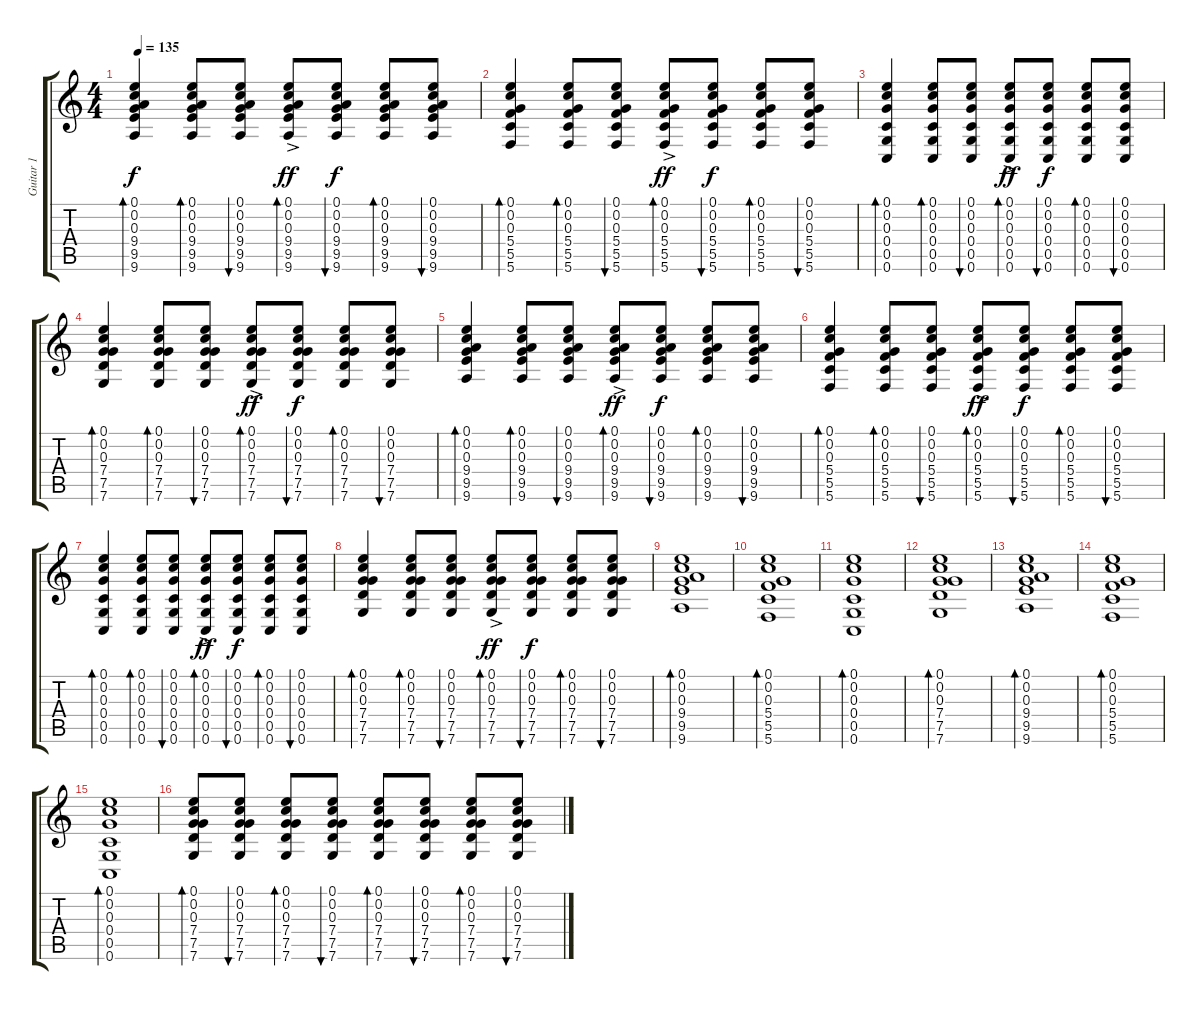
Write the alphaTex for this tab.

\track ("Guitar 1" "Guitar 1") {instrument acousticguitarsteel}
\staff {score tabs}
\tuning (E4 C4 G3 C3 G2 C2) {hide}
\ts (4 4)
\tempo 135
\clef g2
\ks c
(0.1 0.2 0.3 9.4 9.5 9.6).4{bd 60 dy f} (0.1 0.2 0.3 9.4 9.5 9.6).8{bd 60} (0.1 0.2 0.3 9.4 9.5 9.6).8{bu 60} (0.1{ac} 0.2{ac} 0.3{ac} 9.4{ac} 9.5{ac} 9.6{ac}).8{bd 60 dy ff} (0.1 0.2 0.3 9.4 9.5 9.6).8{bu 60 dy f} (0.1 0.2 0.3 9.4 9.5 9.6).8{bd 60} (0.1 0.2 0.3 9.4 9.5 9.6).8{bu 60} |
(0.1 0.2 0.3 5.4 5.5 5.6).4{bd 60} (0.1 0.2 0.3 5.4 5.5 5.6).8{bd 60} (0.1 0.2 0.3 5.4 5.5 5.6).8{bu 60} (0.1{ac} 0.2{ac} 0.3{ac} 5.4{ac} 5.5{ac} 5.6{ac}).8{bd 60 dy ff} (0.1 0.2 0.3 5.4 5.5 5.6).8{bu 60 dy f} (0.1 0.2 0.3 5.4 5.5 5.6).8{bd 60} (0.1 0.2 0.3 5.4 5.5 5.6).8{bu 60} |
(0.1 0.2 0.3 0.4 0.5 0.6).4{bd 60} (0.1 0.2 0.3 0.4 0.5 0.6).8{bd 60} (0.1 0.2 0.3 0.4 0.5 0.6).8{bu 60} (0.1{ac} 0.2{ac} 0.3{ac} 0.4{ac} 0.5{ac} 0.6{ac}).8{bd 60 dy ff} (0.1 0.2 0.3 0.4 0.5 0.6).8{bu 60 dy f} (0.1 0.2 0.3 0.4 0.5 0.6).8{bd 60} (0.1 0.2 0.3 0.4 0.5 0.6).8{bu 60} |
(0.1 0.2 0.3 7.4 7.5 7.6).4{bd 60} (0.1 0.2 0.3 7.4 7.5 7.6).8{bd 60} (0.1 0.2 0.3 7.4 7.5 7.6).8{bu 60} (0.1{ac} 0.2{ac} 0.3{ac} 7.4{ac} 7.5{ac} 7.6{ac}).8{bd 60 dy ff} (0.1 0.2 0.3 7.4 7.5 7.6).8{bu 60 dy f} (0.1 0.2 0.3 7.4 7.5 7.6).8{bd 60} (0.1 0.2 0.3 7.4 7.5 7.6).8{bu 60} |
(0.1 0.2 0.3 9.4 9.5 9.6).4{bd 60} (0.1 0.2 0.3 9.4 9.5 9.6).8{bd 60} (0.1 0.2 0.3 9.4 9.5 9.6).8{bu 60} (0.1{ac} 0.2{ac} 0.3{ac} 9.4{ac} 9.5{ac} 9.6{ac}).8{bd 60 dy ff} (0.1 0.2 0.3 9.4 9.5 9.6).8{bu 60 dy f} (0.1 0.2 0.3 9.4 9.5 9.6).8{bd 60} (0.1 0.2 0.3 9.4 9.5 9.6).8{bu 60} |
(0.1 0.2 0.3 5.4 5.5 5.6).4{bd 60} (0.1 0.2 0.3 5.4 5.5 5.6).8{bd 60} (0.1 0.2 0.3 5.4 5.5 5.6).8{bu 60} (0.1{ac} 0.2{ac} 0.3{ac} 5.4{ac} 5.5{ac} 5.6{ac}).8{bd 60 dy ff} (0.1 0.2 0.3 5.4 5.5 5.6).8{bu 60 dy f} (0.1 0.2 0.3 5.4 5.5 5.6).8{bd 60} (0.1 0.2 0.3 5.4 5.5 5.6).8{bu 60} |
(0.1 0.2 0.3 0.4 0.5 0.6).4{bd 60} (0.1 0.2 0.3 0.4 0.5 0.6).8{bd 60} (0.1 0.2 0.3 0.4 0.5 0.6).8{bu 60} (0.1{ac} 0.2{ac} 0.3{ac} 0.4{ac} 0.5{ac} 0.6{ac}).8{bd 60 dy ff} (0.1 0.2 0.3 0.4 0.5 0.6).8{bu 60 dy f} (0.1 0.2 0.3 0.4 0.5 0.6).8{bd 60} (0.1 0.2 0.3 0.4 0.5 0.6).8{bu 60} |
(0.1 0.2 0.3 7.4 7.5 7.6).4{bd 60} (0.1 0.2 0.3 7.4 7.5 7.6).8{bd 60} (0.1 0.2 0.3 7.4 7.5 7.6).8{bu 60} (0.1{ac} 0.2{ac} 0.3{ac} 7.4{ac} 7.5{ac} 7.6{ac}).8{bd 60 dy ff} (0.1 0.2 0.3 7.4 7.5 7.6).8{bu 60 dy f} (0.1 0.2 0.3 7.4 7.5 7.6).8{bd 60} (0.1 0.2 0.3 7.4 7.5 7.6).8{bu 60} |
(0.1 0.2 0.3 9.4 9.5 9.6).1{bd 240} |
(0.1 0.2 0.3 5.4 5.5 5.6).1{bd 240} |
(0.1 0.2 0.3 0.4 0.5 0.6).1{bd 240} |
(0.1 0.2 0.3 7.4 7.5 7.6).1{bd 240} |
(0.1 0.2 0.3 9.4 9.5 9.6).1{bd 240} |
(0.1 0.2 0.3 5.4 5.5 5.6).1{bd 240} |
(0.1 0.2 0.3 0.4 0.5 0.6).1{bd 240} |
(0.1 0.2 0.3 7.4 7.5 7.6).8{bd 60} (0.1 0.2 0.3 7.4 7.5 7.6).8{bu 60} (0.1 0.2 0.3 7.4 7.5 7.6).8{bd 60} (0.1 0.2 0.3 7.4 7.5 7.6).8{bu 60} (0.1 0.2 0.3 7.4 7.5 7.6).8{bd 60} (0.1 0.2 0.3 7.4 7.5 7.6).8{bu 60} (0.1 0.2 0.3 7.4 7.5 7.6).8{bd 60} (0.1 0.2 0.3 7.4 7.5 7.6).8{bu 60}
